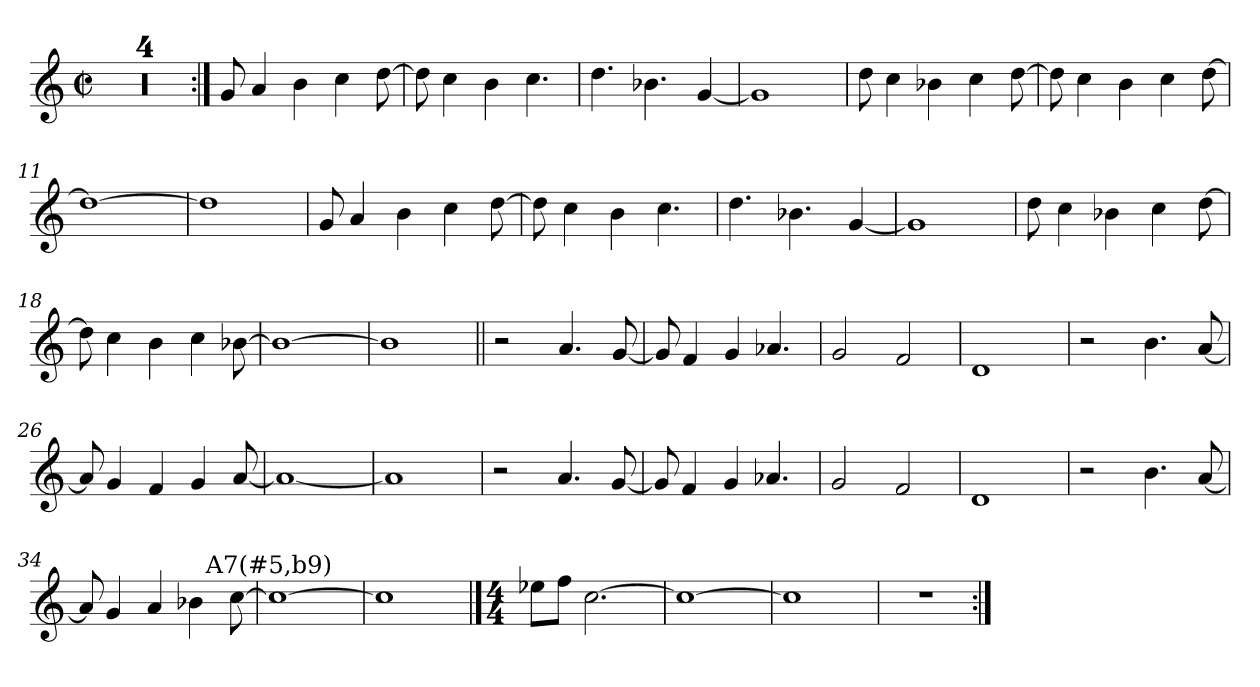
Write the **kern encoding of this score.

**kern
*part1
*staff1
*clefG2
*k[]
*C:
*M2/2
*met(c|)
=1!|:
1r
=2
1r
=3
1r
=4
1r
=5:|!
8g/
4a/
4b\
4cc\
[8dd\
=6
8dd\]
4cc\
4b\
4.cc\
!!LO:LB:g=z
=7
4.dd\
4.b-X\
[4g/
=8
1g]
=9
8dd\
4cc\
4b-X\
4cc\
[8dd\
=10
8dd\]
4cc\
4b\
4cc\
[8dd\
=11
1dd_
=12
1dd]
=13
8g/
4a/
4b\
4cc\
[8dd\
!!LO:LB:g=z
=14
8dd\]
4cc\
4b\
4.cc\
=15
4.dd\
4.b-X\
[4g/
=16
1g]
=17
8dd\
4cc\
4b-X\
4cc\
[8dd\
=18
8dd\]
4cc\
4b\
4cc\
[8b-X\
=19
1b-_
=20
1b-]
!!LO:LB:g=z
=21||
2r
4.a/
[8g/
=22
8g/]
4f/
4g/
4.a-X/
=23
2g/
2f/
=24
1d
=25
2r
4.b\
[8a/
=26
8a/]
4g/
4f/
4g/
[8a/
=27
1a_
!!LO:LB:g=z
=28
1a]
=29
2r
4.a/
[8g/
=30
8g/]
4f/
4g/
4.a-X/
=31
2g/
2f/
=32
1d
=33
2r
4.b\
[8a/
=34
8a/]
4g/
4a/
4b-X\
[8cc\
!!LO:LB:g=z
=35
!LO:TX:a:cj:t=A7(#5,b9)
1cc_
=36
1cc]
==37
*M4/4
8ee-X\L
8ff\J
[2.cc\
=38
1cc_
=39
1cc]
=40
1r
=:|!
*-
